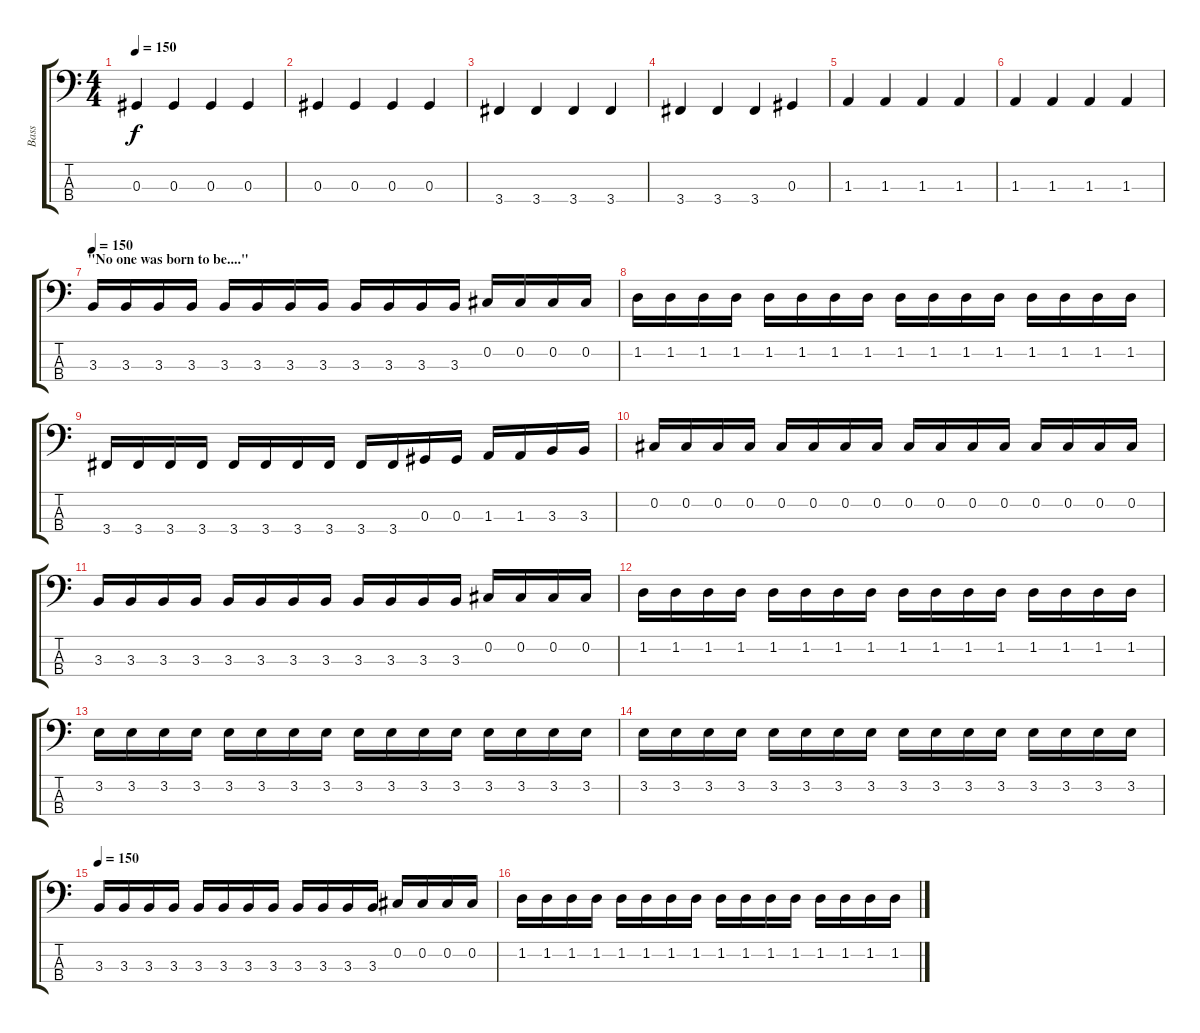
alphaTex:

\track ("Bass" "Bass") {instrument electricbasspick}
\staff {score tabs}
\tuning (Gb2 Db2 Ab1 Eb1) {hide}
\ts (4 4)
\tempo 150
\clef f4
\ks c
0.3.4{dy f} 0.3.4 0.3.4 0.3.4 |
0.3.4 0.3.4 0.3.4 0.3.4 |
3.4.4 3.4.4 3.4.4 3.4.4 |
3.4.4 3.4.4 3.4.4 0.3.4 |
1.3.4 1.3.4 1.3.4 1.3.4 |
1.3.4 1.3.4 1.3.4 1.3.4 |
\section ("" "\"No one was born to be....\"")
\tempo 150
3.3.16 3.3.16 3.3.16 3.3.16 3.3.16 3.3.16 3.3.16 3.3.16 3.3.16 3.3.16 3.3.16 3.3.16 0.2.16 0.2.16 0.2.16 0.2.16 |
1.2.16 1.2.16 1.2.16 1.2.16 1.2.16 1.2.16 1.2.16 1.2.16 1.2.16 1.2.16 1.2.16 1.2.16 1.2.16 1.2.16 1.2.16 1.2.16 |
3.4.16 3.4.16 3.4.16 3.4.16 3.4.16 3.4.16 3.4.16 3.4.16 3.4.16 3.4.16 0.3.16 0.3.16 1.3.16 1.3.16 3.3.16 3.3.16 |
0.2.16 0.2.16 0.2.16 0.2.16 0.2.16 0.2.16 0.2.16 0.2.16 0.2.16 0.2.16 0.2.16 0.2.16 0.2.16 0.2.16 0.2.16 0.2.16 |
3.3.16 3.3.16 3.3.16 3.3.16 3.3.16 3.3.16 3.3.16 3.3.16 3.3.16 3.3.16 3.3.16 3.3.16 0.2.16 0.2.16 0.2.16 0.2.16 |
1.2.16 1.2.16 1.2.16 1.2.16 1.2.16 1.2.16 1.2.16 1.2.16 1.2.16 1.2.16 1.2.16 1.2.16 1.2.16 1.2.16 1.2.16 1.2.16 |
3.2.16 3.2.16 3.2.16 3.2.16 3.2.16 3.2.16 3.2.16 3.2.16 3.2.16 3.2.16 3.2.16 3.2.16 3.2.16 3.2.16 3.2.16 3.2.16 |
3.2.16 3.2.16 3.2.16 3.2.16 3.2.16 3.2.16 3.2.16 3.2.16 3.2.16 3.2.16 3.2.16 3.2.16 3.2.16 3.2.16 3.2.16 3.2.16 |
\tempo 150
3.3.16 3.3.16 3.3.16 3.3.16 3.3.16 3.3.16 3.3.16 3.3.16 3.3.16 3.3.16 3.3.16 3.3.16 0.2.16 0.2.16 0.2.16 0.2.16 |
1.2.16 1.2.16 1.2.16 1.2.16 1.2.16 1.2.16 1.2.16 1.2.16 1.2.16 1.2.16 1.2.16 1.2.16 1.2.16 1.2.16 1.2.16 1.2.16
